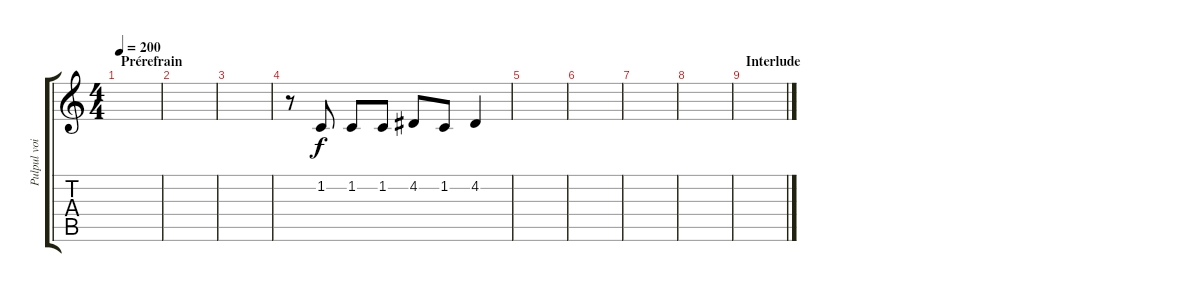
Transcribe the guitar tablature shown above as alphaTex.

\track ("Pulpul voix" "Pulpul voi") {instrument clarinet}
\staff {score tabs}
\tuning (E4 B3 G3 D3 A2 E2) {hide}
\ts (4 4)
\section ("" "Prérefrain")
\tempo 200
\clef g2
\ks c
|
|
|
r.8 1.2.8 1.2.8 1.2.8 4.2.8 1.2.8 4.2.4 |
|
|
|
|
\section ("" "Interlude")
